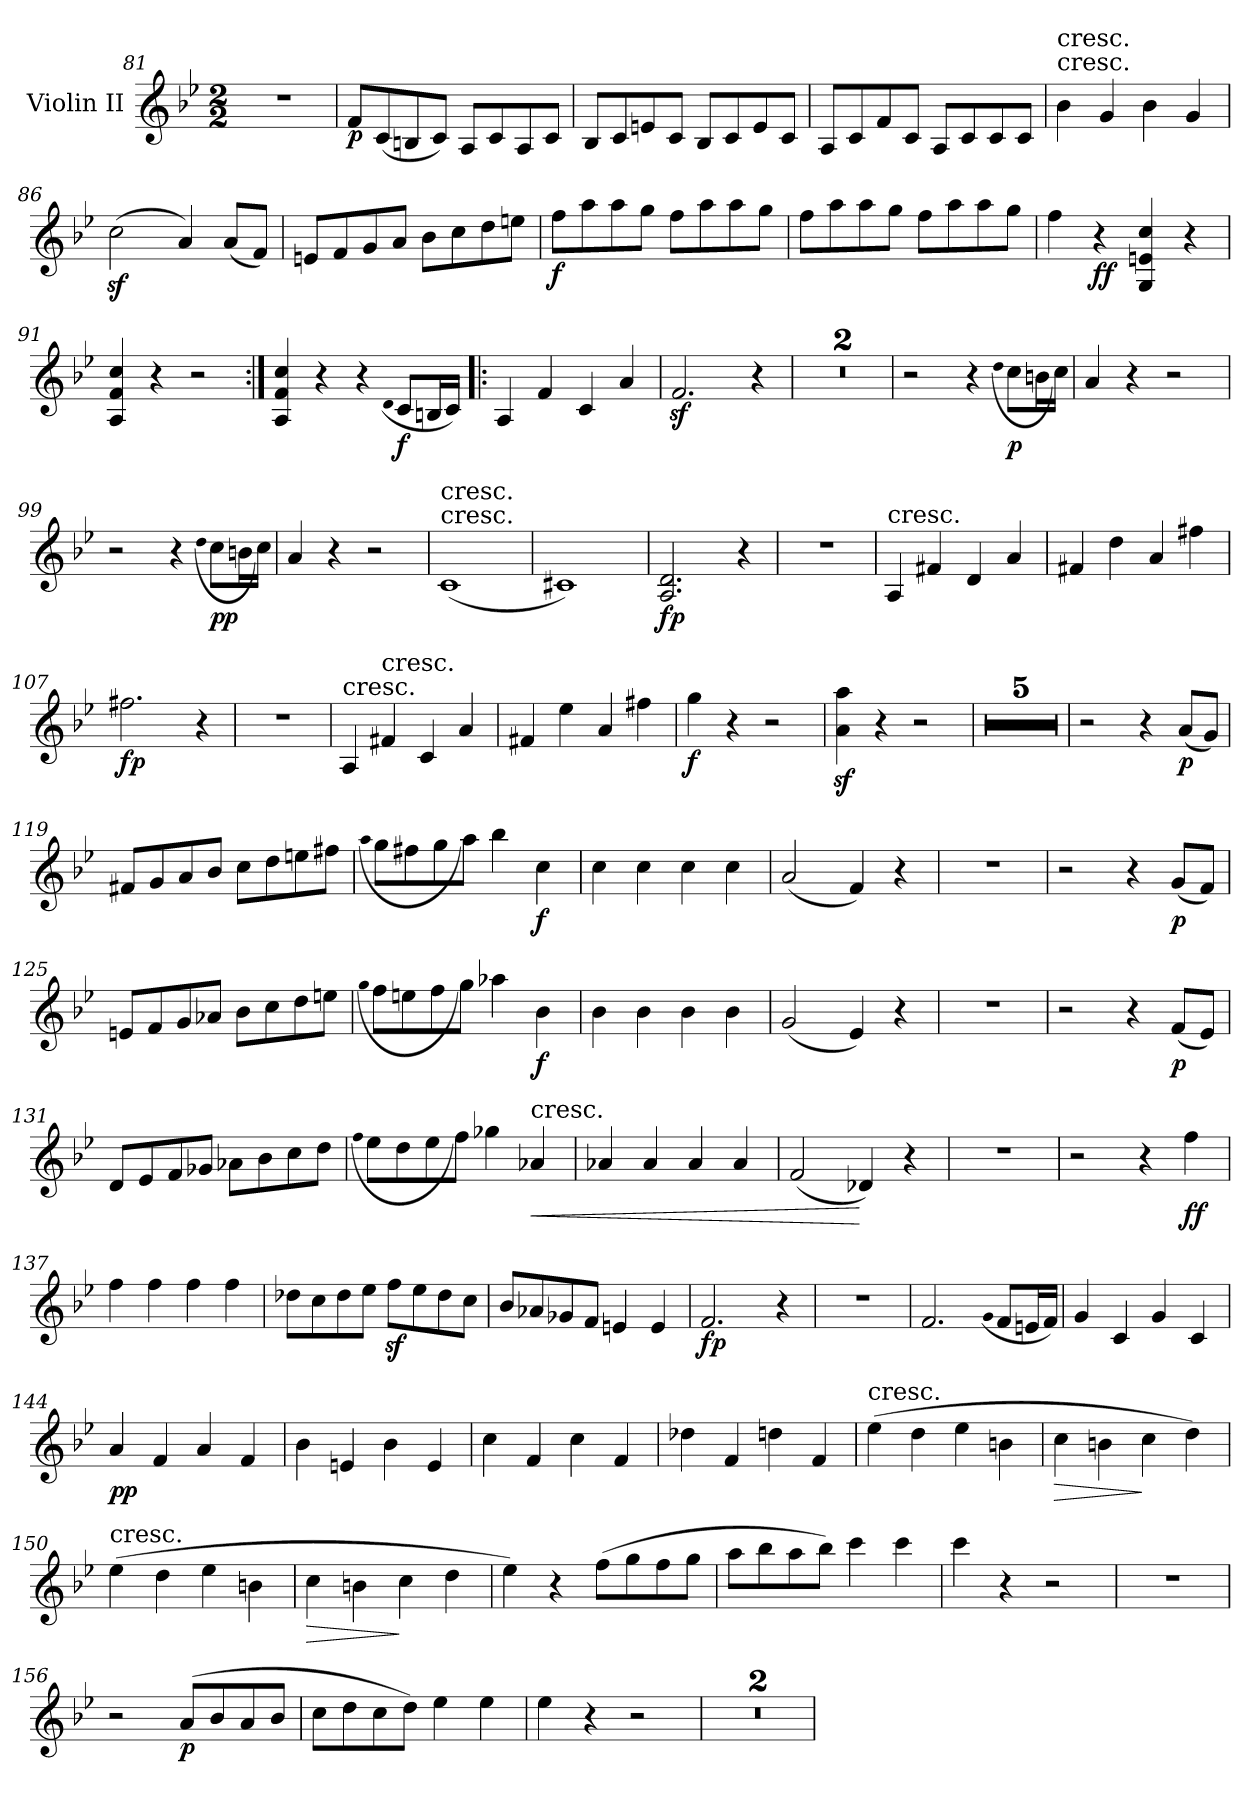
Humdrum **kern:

**kern	**dynam
*part1	*part1
*staff1	*staff1
*I"Violin II	*
*I'Vln	*
*clefG2	*
*k[b-e-]	*
*B-:	*
*M2/2	*
=81	=81
1r	.
=82	=82
8f/L	p
(8c/	.
8Bn/	.
8c/J)	.
8A/L	.
8c/	.
8A/	.
8c/J	.
=83	=83
8B-/L	.
8c/	.
8en/	.
8c/J	.
8B-/L	.
8c/	.
8e/	.
8c/J	.
=84	=84
8A/L	.
8c/	.
8f/	.
8c/J	.
8A/L	.
8c/	.
8c/	.
8c/J	.
=85	=85
!LO:TX:t=cresc.	!
!LO:TX:a:t=cresc.	!
4b-	.
4g	.
4b-	.
4g	.
=86	=86
(2ccz	.
4a)	.
(8a/L	.
8f/J)	.
=87	=87
8en/L	.
8f/	.
8g/	.
8a/J	.
8b-\L	.
8cc\	.
8dd\	.
8een\J	.
=88	=88
8ff\L	f
8aa\	.
8aa\	.
8gg\J	.
8ff\L	.
8aa\	.
8aa\	.
8gg\J	.
=89	=89
8ff\L	.
8aa\	.
8aa\	.
8gg\J	.
8ff\L	.
8aa\	.
8aa\	.
8gg\J	.
=90	=90
4ff	.
4r	ff
4G 4en 4cc	.
4r	.
=91	=91
4A 4f 4cc	.
4r	.
2r	.
=92:|!	=92:|!
4A 4f 4cc	.
4r	.
4r	.
(qqd	.
8c/L	f
16Bn/L	.
16c/JJ)	.
=93!|:	=93!|:
4A	.
4f	.
4c	.
4a	.
=94	=94
2.fz	.
4r	.
=95	=95
1r	.
=96	=96
1r	.
=97	=97
2r	.
4r	.
(qqdd	.
8cc\L	p
16bn\L	.
16cc\JJ)	.
=98	=98
4a	.
4r	.
2r	.
=99	=99
2r	.
4r	.
(qqdd	.
8cc\L	pp
16bn\L	.
16cc\JJ)	.
=100	=100
4a	.
4r	.
2r	.
=101	=101
!LO:TX:t=cresc.	!
!LO:TX:a:t=cresc.	!
(1c	.
=102	=102
1c#X)	.
=103	=103
2.A 2.d	fp
4r	.
=104	=104
1r	.
=105	=105
!LO:TX:a:t=cresc.	!
4A	.
4f#X	.
4d	.
4a	.
=106	=106
4f#X	.
4dd	.
4a	.
4ff#X	.
=107	=107
2.ff#X	fp
4r	.
=108	=108
1r	.
=109	=109
!LO:TX:a:t=cresc.	!
4A	.
!LO:TX:t=cresc.	!
4f#X	.
4c	.
4a	.
=110	=110
4f#X	.
4ee-	.
4a	.
4ff#X	.
=111	=111
4gg	f
4r	.
2r	.
=112	=112
4az 4aaz	.
4r	.
2r	.
=113	=113
1r	.
=114	=114
1r	.
=115	=115
1r	.
=116	=116
1r	.
=117	=117
1r	.
=118	=118
2r	.
4r	.
(8a/L	p
8g/J)	.
=119	=119
8f#X/L	.
8g/	.
8a/	.
8b-/J	.
8cc\L	.
8dd\	.
8een\	.
8ff#X\J	.
=120	=120
(qqaa	.
8gg\L	.
8ff#X\	.
8gg\	.
8aa\J)	.
4bb-	.
4cc	f
=121	=121
4cc	.
4cc	.
4cc	.
4cc	.
=122	=122
(2a	.
4f)	.
4r	.
=123	=123
1r	.
=124	=124
2r	.
4r	.
(8g/L	p
8f/J)	.
=125	=125
8en/L	.
8f/	.
8g/	.
8a-X/J	.
8b-\L	.
8cc\	.
8dd\	.
8een\J	.
=126	=126
(qqgg	.
8ff\L	.
8een\	.
8ff\	.
8gg\J)	.
4aa-X	.
4b-	f
=127	=127
4b-	.
4b-	.
4b-	.
4b-	.
=128	=128
(2g	.
4e-)	.
4r	.
=129	=129
1r	.
=130	=130
2r	.
4r	.
(8f/L	p
8e-/J)	.
=131	=131
8d/L	.
8e-/	.
8f/	.
8g-X/J	.
8a-X\L	.
8b-\	.
8cc\	.
8dd\J	.
=132	=132
(qqff	.
8ee-\L	.
8dd\	.
8ee-\	.
8ff\J)	.
4gg-X	.
!LO:TX:a:t=cresc.	!
!	!LO:HP:b
4a-X	<
=133	=133
4a-X	.
4a-	.
4a-	.
4a-	.
=134	=134
(2f	.
4d-X)	[
4r	.
=135	=135
1r	.
=136	=136
2r	.
4r	.
4ff	ff
=137	=137
4ff	.
4ff	.
4ff	.
4ff	.
=138	=138
8dd-X\L	.
8cc\	.
8dd-\	.
8ee-\J	.
8ffz\L	.
8ee-\	.
8dd-\	.
8cc\J	.
=139	=139
8b-/L	.
8a-X/	.
8g-X/	.
8f/J	.
4en	.
4e	.
=140	=140
2.f	fp
4r	.
=141	=141
1r	.
=142	=142
2.f	.
(qqg	.
8f/L	.
16en/L	.
16f/JJ)	.
=143	=143
4g	.
4c	.
4g	.
4c	.
=144	=144
4a	pp
4f	.
4a	.
4f	.
=145	=145
4b-	.
4en	.
4b-	.
4e	.
=146	=146
4cc	.
4f	.
4cc	.
4f	.
=147	=147
4dd-X	.
4f	.
4ddn	.
4f	.
=148	=148
!LO:TX:t=cresc.	!
(4ee-	.
4dd	.
4ee-	.
4bn	.
=149	=149
!	!LO:HP:b
4cc	>
4bn	.
4cc	]
4dd)	.
=150	=150
!LO:TX:t=cresc.	!
(4ee-	.
4dd	.
4ee-	.
4bn	.
=151	=151
!	!LO:HP:b
4cc	>
4bn	.
4cc	]
4dd	.
=152	=152
4ee-)	.
4r	.
(8ff\L	.
8gg\	.
8ff\	.
8gg\J	.
=153	=153
8aa\L	.
8bb-\	.
8aa\	.
8bb-\J)	.
4ccc	.
4ccc	.
=154	=154
4ccc	.
4r	.
2r	.
=155	=155
1r	.
=156	=156
2r	.
(8a/L	p
8b-/	.
8a/	.
8b-/J	.
=157	=157
8cc\L	.
8dd\	.
8cc\	.
8dd\J)	.
4ee-	.
4ee-	.
=158	=158
4ee-	.
4r	.
2r	.
=159	=159
1r	.
=160	=160
1r	.
=	=
*-	*-
